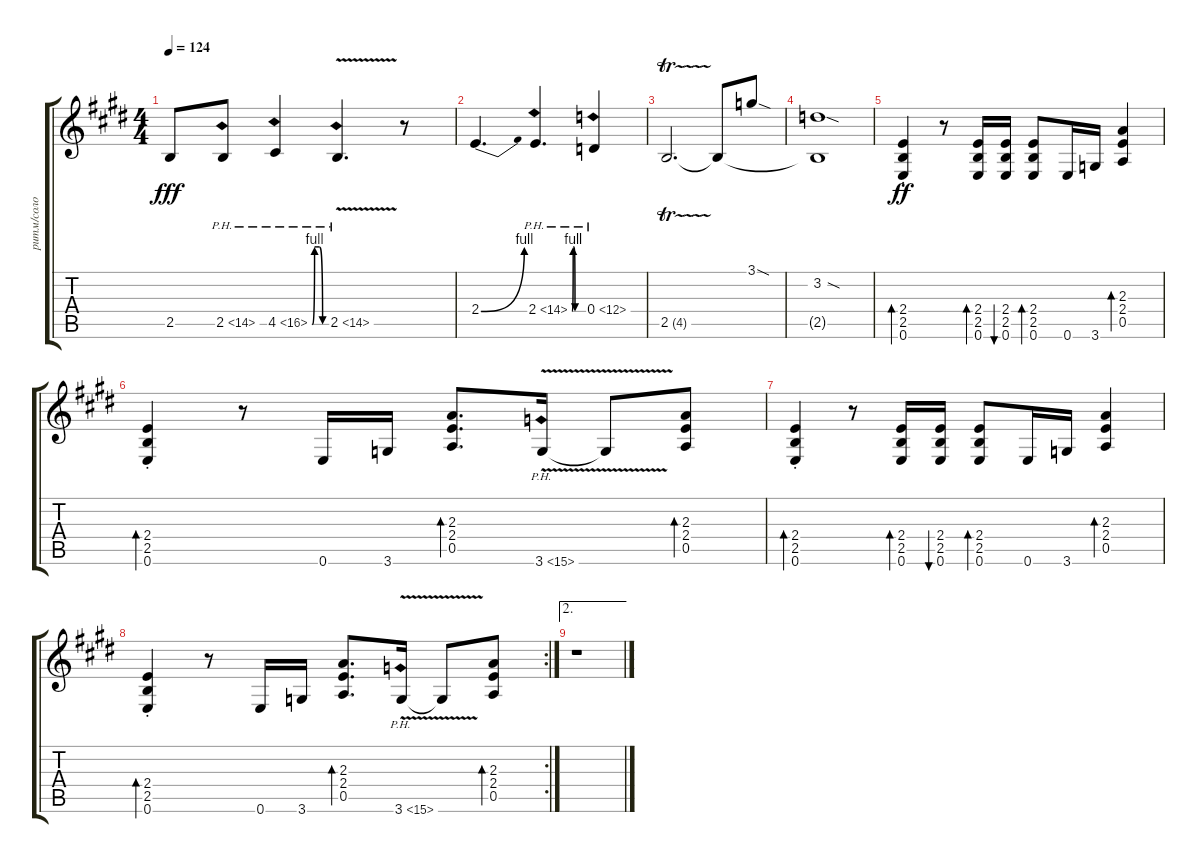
\track ("ритм/соло" "ритм/соло") {instrument overdrivenguitar}
\staff {score tabs}
\tuning (E4 B3 G3 D3 A2 E2) {hide}
\ts (4 4)
\tempo 124
\clef g2
\ks e
2.5{t}.8{dy fff} 2.5{ph 12}.8 4.5{be (custom 0 0 10 4 20 4 30 4 44 0 60 0) ph 12}.4 2.5{ph 12 v}.4{d} r.8 |
2.4{be (bend 0 0 60 4)}.4{d} 2.4{be (custom 0 0 5 4 10 4 15 0 17 0 22 0 30 0 60 0) ph 12}.4{d} 0.4{ph 12}.4 |
2.5{tr (4 32)}.2{d} 2.5{t}.8 3.1{sod}.8 |
(3.2{sod} 2.5{t}).1 |
(2.4{st} 2.5{st} 0.6{st}).4{bd 60 dy ff volume 15} r.8 (2.4 2.5 0.6).16{bd 60} (2.4 2.5 0.6).16{bu 60} (2.4 2.5 0.6).8{bd 60} 0.6.16 3.6.16 (2.3 2.4 0.5).4{bd 60} |
(2.4{st} 2.5{st} 0.6{st}).4{bd 60} r.8 0.6.16 3.6.16 (2.3 2.4 0.5).8{d bd 60} 3.6{ph 12 v}.16 3.6{t}.8 (2.3 2.4 0.5).8{bd 60} |
(2.4{st} 2.5{st} 0.6{st}).4{bd 60} r.8 (2.4 2.5 0.6).16{bd 60} (2.4 2.5 0.6).16{bu 60} (2.4 2.5 0.6).8{bd 60} 0.6.16 3.6.16 (2.3 2.4 0.5).4{bd 60} |
\rc 2
(2.4{st} 2.5{st} 0.6{st}).4{bd 60} r.8 0.6.16 3.6.16 (2.3 2.4 0.5).8{d bd 60} 3.6{ph 12 v}.16 3.6{t}.8 (2.3 2.4 0.5).8{bd 60} |
\ae 2
r.1
